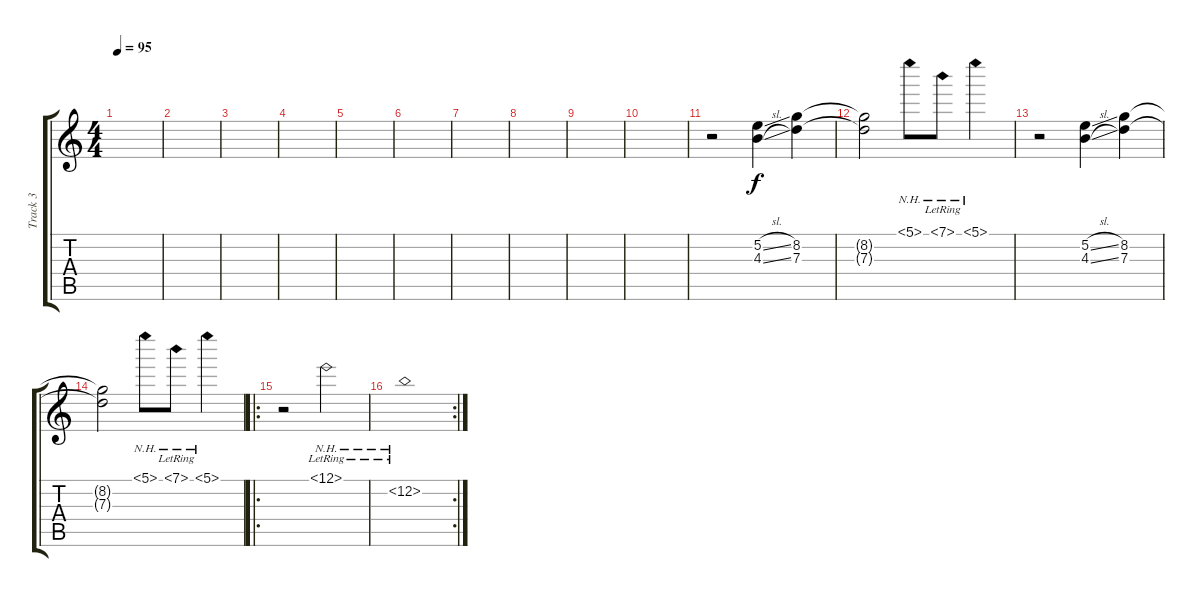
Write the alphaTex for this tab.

\track ("Track 3" "Track 3") {instrument electricguitarjazz}
\staff {score tabs}
\tuning (E4 B3 G3 D3 A2 E2) {hide}
\ts (4 4)
\tempo 95
\clef g2
\ks c
|
|
|
|
|
|
|
|
|
|
r.2 (5.2{sl} 4.3{sl}).4 (8.2 7.3).4 |
(8.2{t} 7.3{t}).2 5.1{nh}.8 7.1{nh lr}.8 5.1{nh}.4 |
r.2 (5.2{sl} 4.3{sl}).4 (8.2 7.3).4 |
(8.2{t} 7.3{t}).2 5.1{nh}.8 7.1{nh lr}.8 5.1{nh}.4 |
\ro
r.2 12.1{nh lr}.2 |
\rc 2
12.2{nh lr}.1
